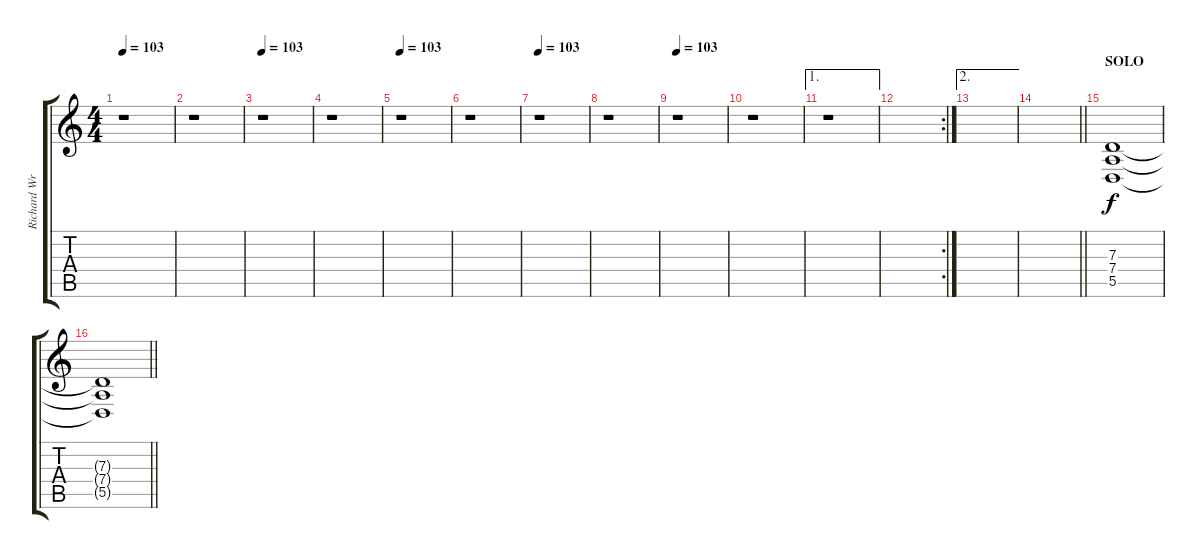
\track ("Richard Wright" "Richard Wr") {instrument drawbarorgan}
\staff {score tabs}
\tuning (E4 B3 G3 D3 A2 E2) {hide}
\ts (4 4)
\tempo 103
\clef g2
\ks c
r.1{dy f} |
r.1 |
\tempo 103
r.1 |
r.1 |
\tempo 103
r.1 |
r.1 |
\tempo 103
r.1 |
r.1 |
\tempo 103
r.1 |
r.1 |
\ae 1
r.1 |
\rc 2
|
\ae 2
|
\barLineRight lightlight
|
\section ("" "SOLO")
(7.3 7.4 5.5).1 |
\barLineRight lightlight
(7.3{t} 7.4{t} 5.5{t}).1
